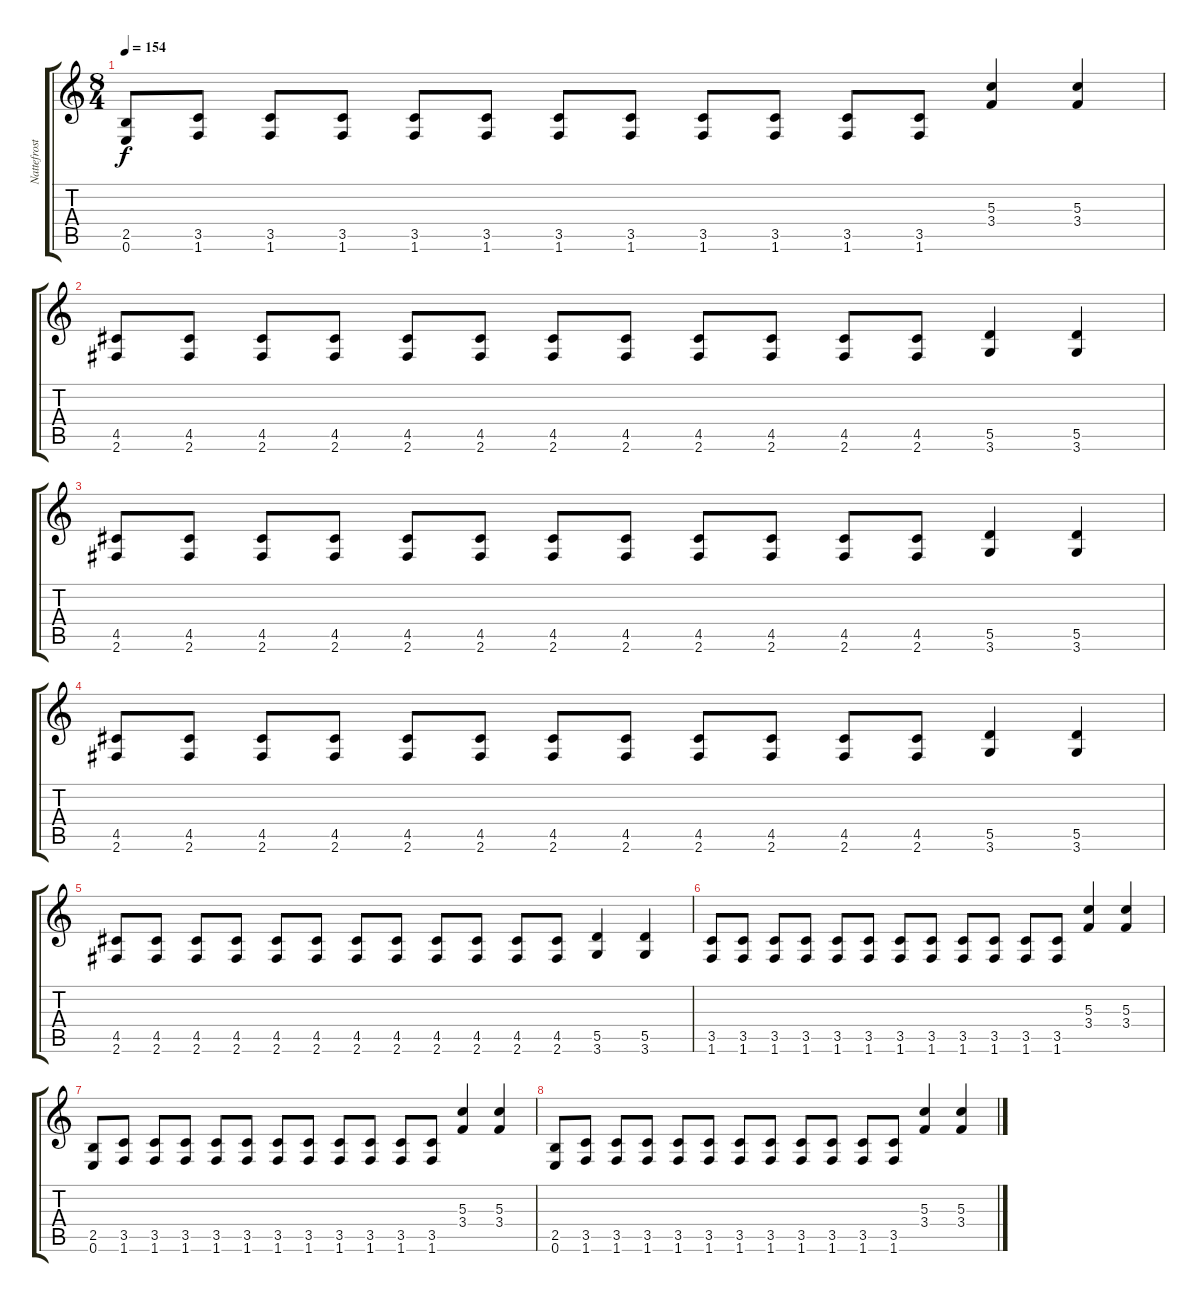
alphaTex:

\track ("Nattefrost" "Nattefrost") {instrument distortionguitar}
\staff {score tabs}
\tuning (E4 B3 G3 D3 A2 E2) {hide}
\ts (8 4)
\tempo 154
\clef g2
\ks c
(2.5 0.6).8{dy f} (3.5 1.6).8 (3.5 1.6).8 (3.5 1.6).8 (3.5 1.6).8 (3.5 1.6).8 (3.5 1.6).8 (3.5 1.6).8 (3.5 1.6).8 (3.5 1.6).8 (3.5 1.6).8 (3.5 1.6).8 (5.3 3.4).4 (5.3 3.4).4 |
(4.5 2.6).8 (4.5 2.6).8 (4.5 2.6).8 (4.5 2.6).8 (4.5 2.6).8 (4.5 2.6).8 (4.5 2.6).8 (4.5 2.6).8 (4.5 2.6).8 (4.5 2.6).8 (4.5 2.6).8 (4.5 2.6).8 (5.5 3.6).4 (5.5 3.6).4 |
(4.5 2.6).8 (4.5 2.6).8 (4.5 2.6).8 (4.5 2.6).8 (4.5 2.6).8 (4.5 2.6).8 (4.5 2.6).8 (4.5 2.6).8 (4.5 2.6).8 (4.5 2.6).8 (4.5 2.6).8 (4.5 2.6).8 (5.5 3.6).4 (5.5 3.6).4 |
(4.5 2.6).8 (4.5 2.6).8 (4.5 2.6).8 (4.5 2.6).8 (4.5 2.6).8 (4.5 2.6).8 (4.5 2.6).8 (4.5 2.6).8 (4.5 2.6).8 (4.5 2.6).8 (4.5 2.6).8 (4.5 2.6).8 (5.5 3.6).4 (5.5 3.6).4 |
(4.5 2.6).8 (4.5 2.6).8 (4.5 2.6).8 (4.5 2.6).8 (4.5 2.6).8 (4.5 2.6).8 (4.5 2.6).8 (4.5 2.6).8 (4.5 2.6).8 (4.5 2.6).8 (4.5 2.6).8 (4.5 2.6).8 (5.5 3.6).4 (5.5 3.6).4 |
(3.5 1.6).8 (3.5 1.6).8 (3.5 1.6).8 (3.5 1.6).8 (3.5 1.6).8 (3.5 1.6).8 (3.5 1.6).8 (3.5 1.6).8 (3.5 1.6).8 (3.5 1.6).8 (3.5 1.6).8 (3.5 1.6).8 (5.3 3.4).4 (5.3 3.4).4 |
(2.5 0.6).8 (3.5 1.6).8 (3.5 1.6).8 (3.5 1.6).8 (3.5 1.6).8 (3.5 1.6).8 (3.5 1.6).8 (3.5 1.6).8 (3.5 1.6).8 (3.5 1.6).8 (3.5 1.6).8 (3.5 1.6).8 (5.3 3.4).4 (5.3 3.4).4 |
(2.5 0.6).8 (3.5 1.6).8 (3.5 1.6).8 (3.5 1.6).8 (3.5 1.6).8 (3.5 1.6).8 (3.5 1.6).8 (3.5 1.6).8 (3.5 1.6).8 (3.5 1.6).8 (3.5 1.6).8 (3.5 1.6).8 (5.3 3.4).4 (5.3 3.4).4
